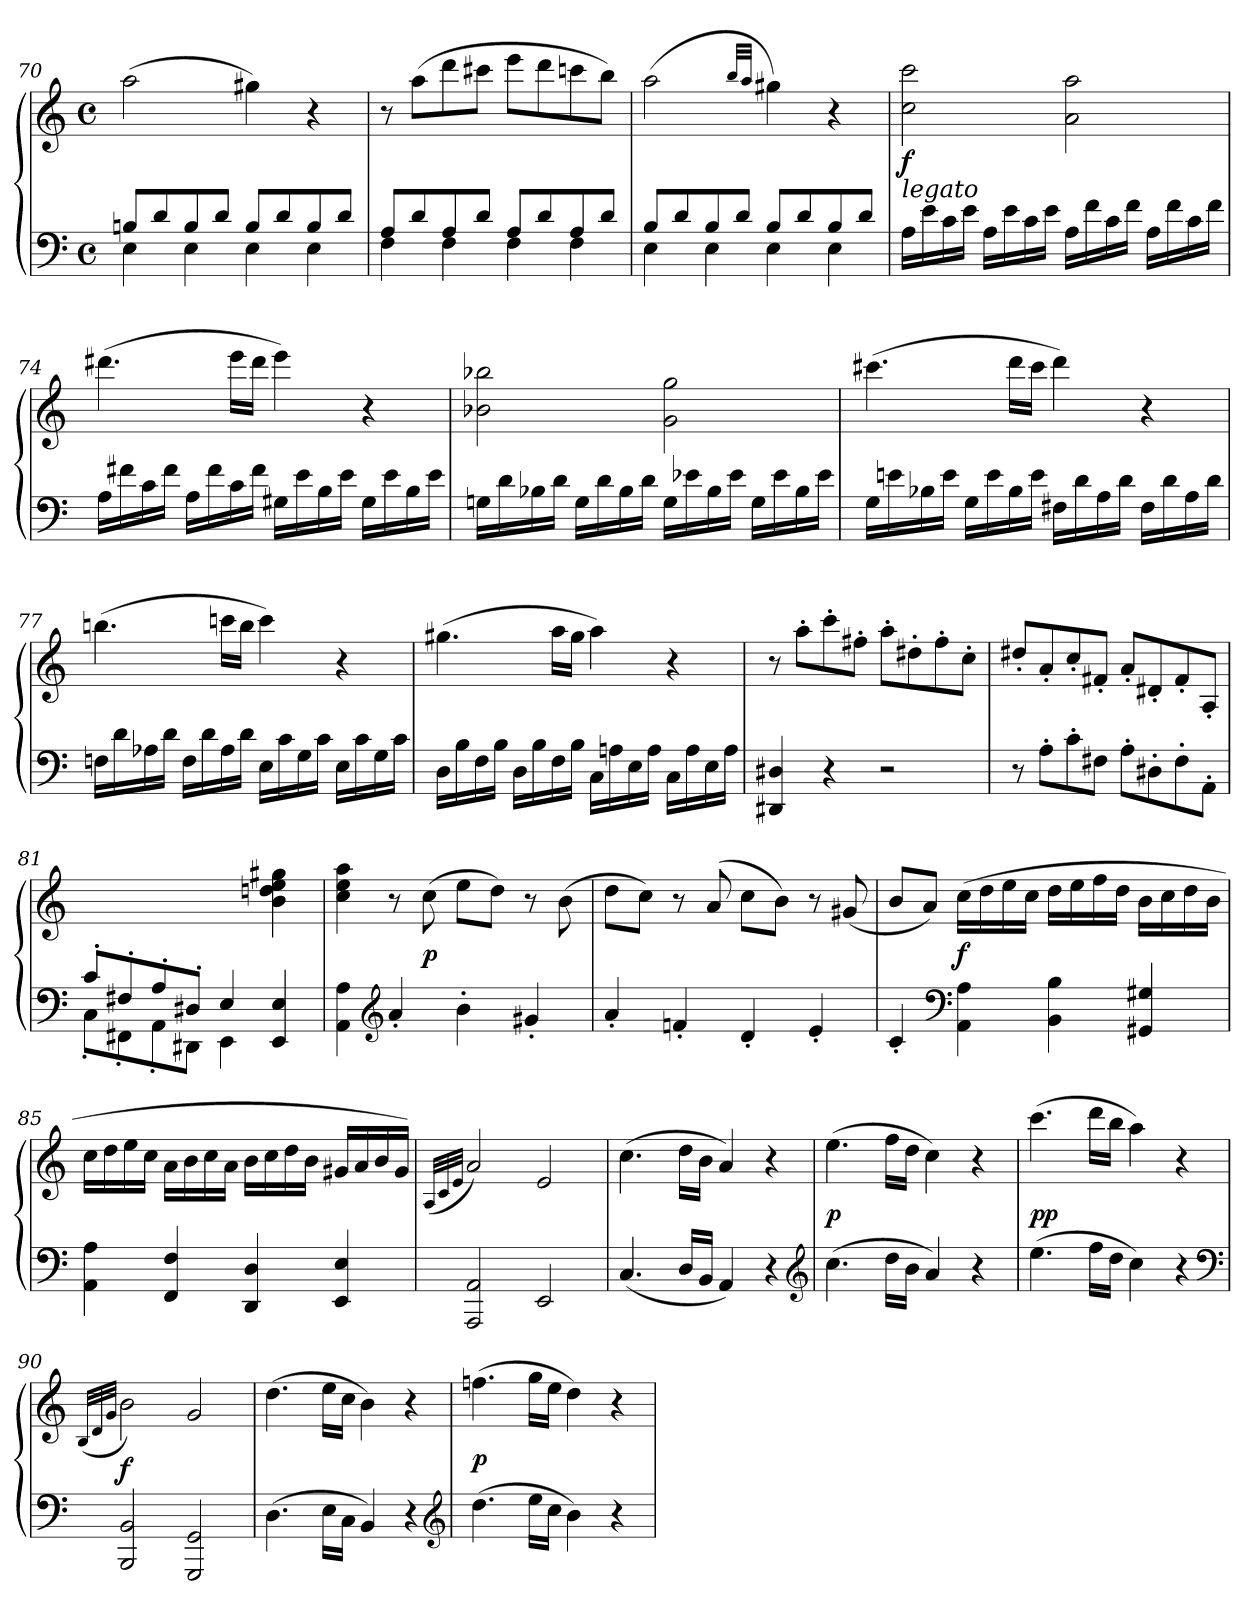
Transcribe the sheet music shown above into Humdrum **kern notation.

**kern	**kern	**dynam
*part1	*part1	*part1
*staff2	*staff1	*staff1/2
*clefF4	*clefG2	*
*k[]	*k[]	*
*C:	*C:	*
*M4/4	*M4/4	*
*met(c)	*met(c)	*
=70	=70	=70
*^	*	*
8BnL	4E	(2aa	.
8d	.	.	.
8B	4E	.	.
8dJ	.	.	.
8BL	4E	4gg#X)	.
8d	.	.	.
8B	4E	4r	.
8dJ	.	.	.
=71	=71	=71	=71
8AL	4F	8r	.
8d	.	(8aaL	.
8A	4F	8ddd	.
8dJ	.	8ccc#XJ	.
8AL	4F	8eeeL	.
8d	.	8ddd	.
8A	4F	8cccn	.
8dJ	.	8bbJ)	.
=72	=72	=72	=72
8BL	4E	(2aa	.
8d	.	.	.
8B	4E	.	.
8dJ	.	.	.
.	.	32qbbLLL	.
.	.	32qaaJJJ	.
8BL	4E	4gg#X)	.
8d	.	.	.
8B	4E	4r	.
8dJ	.	.	.
*v	*v	*	*
=73	=73	=73
!LO:TX:a:i:t=legato	!	!
16ALL	2cc 2ccc	f
16e	.	.
16c	.	.
16eJJ	.	.
16ALL	.	.
16e	.	.
16c	.	.
16eJJ	.	.
16ALL	2a 2aa	.
16f	.	.
16c	.	.
16fJJ	.	.
16ALL	.	.
16f	.	.
16c	.	.
16fJJ	.	.
=74	=74	=74
16ALL	(4.ddd#X	.
16f#X	.	.
16c	.	.
16f#JJ	.	.
16ALL	.	.
16f#	.	.
16c	16eeeLL	.
16f#JJ	16ddd#JJ	.
16G#XLL	4eee)	.
16e	.	.
16B	.	.
16eJJ	.	.
16G#LL	4r	.
16e	.	.
16B	.	.
16eJJ	.	.
=75	=75	=75
16GnLL	2b-X 2bb-X	.
16d	.	.
16B-X	.	.
16dJJ	.	.
16GLL	.	.
16d	.	.
16B-	.	.
16dJJ	.	.
16GLL	2g 2gg	.
16e-X	.	.
16B-	.	.
16e-JJ	.	.
16GLL	.	.
16e-	.	.
16B-	.	.
16e-JJ	.	.
=76	=76	=76
16GLL	(4.ccc#X	.
16en	.	.
16B-X	.	.
16eJJ	.	.
16GLL	.	.
16e	.	.
16B-	16dddLL	.
16eJJ	16ccc#JJ	.
16F#XLL	4ddd)	.
16d	.	.
16A	.	.
16dJJ	.	.
16F#LL	4r	.
16d	.	.
16A	.	.
16dJJ	.	.
=77	=77	=77
16FnLL	(4.bbn	.
16d	.	.
16A-X	.	.
16dJJ	.	.
16FLL	.	.
16d	.	.
16A-	16cccnLL	.
16dJJ	16bbJJ	.
16ELL	4ccc)	.
16c	.	.
16G	.	.
16cJJ	.	.
16ELL	4r	.
16c	.	.
16G	.	.
16cJJ	.	.
=78	=78	=78
16DLL	(4.gg#X	.
16B	.	.
16F	.	.
16BJJ	.	.
16DLL	.	.
16B	.	.
16F	16aaLL	.
16BJJ	16gg#JJ	.
16CLL	4aa)	.
16An	.	.
16E	.	.
16AJJ	.	.
16CLL	4r	.
16A	.	.
16E	.	.
16AJJ	.	.
=79	=79	=79
4DD#X 4D#X	8r	.
.	8aa'L	.
4r	8ccc'	.
.	8ff#X'J	.
2r	8aa'L	.
.	8dd#X'	.
.	8ff#'	.
.	8cc'J	.
=80	=80	=80
8r	8dd#X'L	.
8A'L	8a'	.
8c'	8cc'	.
8F#XJ	8f#X'J	.
8A'L	8a'L	.
8D#X'	8d#X'	.
8F#'	8f#'	.
8AA'J	8A'J	.
=81	=81	=81
*^	*	*
8c'L	8C'L	2.ryy	.
8F#X'	8FF#X'	.	.
8A'	8AA'	.	.
8D#X'J	8DD#XJ	.	.
4E	4EE	.	.
4ryy	4EE 4E	4b 4ddn 4ee 4gg#X	.
*v	*v	*	*
=82	=82	=82
4AA 4A	4cc 4ee 4aa	.
*clefG2	*	*
4a'	8r	.
.	(8cc	p
4b'	8eeL	.
.	8ddJ)	.
4g#X'	8r	.
.	(8b	.
=83	=83	=83
4a'	8ddL	.
.	8ccJ)	.
4fn'	8r	.
.	(8a	.
4d'	8ccL	.
.	8bJ)	.
4e'	8r	.
.	(8g#X	.
=84	=84	=84
4c'	8bL	.
.	8aJ)	.
*clefF4	*	*
4AA 4A	(16ccLL	f
.	16dd	.
.	16ee	.
.	16ccJJ	.
4BB 4B	16ddLL	.
.	16ee	.
.	16ff	.
.	16ddJJ	.
4GG#X 4G#X	16bLL	.
.	16cc	.
.	16dd	.
.	16bJJ	.
=85	=85	=85
4AA 4A	16ccLL	.
.	16dd	.
.	16ee	.
.	16ccJJ	.
4FF 4F	16a\LL	.
.	16b\	.
.	16cc\	.
.	16a\JJ	.
4DD 4D	16bLL	.
.	16cc	.
.	16dd	.
.	16bJJ	.
4EE 4E	16g#XLL	.
.	16a	.
.	16b	.
.	16g#JJ)	.
=86	=86	=86
.	(32qALLL	.
.	32qc	.
.	32qeJJJ	.
2AAA 2AA	2a)	.
2EE	2e	.
=87	=87	=87
(4.C	(4.cc	.
16DLL	16ddLL	.
16BBJJ	16bJJ	.
4AA)	4a)	.
4r	4r	.
*clefG2	*	*
=88	=88	=88
(4.cc	(4.ee	p
16ddLL	16ffLL	.
16bJJ	16ddJJ	.
4a)	4cc)	.
4r	4r	.
=89	=89	=89
(4.ee	(4.ccc	pp
16ffLL	16dddLL	.
16ddJJ	16bbJJ	.
4cc)	4aa)	.
4r	4r	.
*clefF4	*	*
=90	=90	=90
.	(<32qBLLL	.
.	32qd	.
.	32qgJJJ	.
2BBB 2BB	2b)	f
2GGG 2GG	2g	.
=91	=91	=91
(4.D	(4.dd	.
16ELL	16eeLL	.
16CJJ	16ccJJ	.
4BB)	4b)	.
4r	4r	.
*clefG2	*	*
=92	=92	=92
(4.dd	(4.ffn	p
16eeLL	16ggLL	.
16ccJJ	16eeJJ	.
4b)	4dd)	.
4r	4r	.
=	=	=
*-	*-	*-
